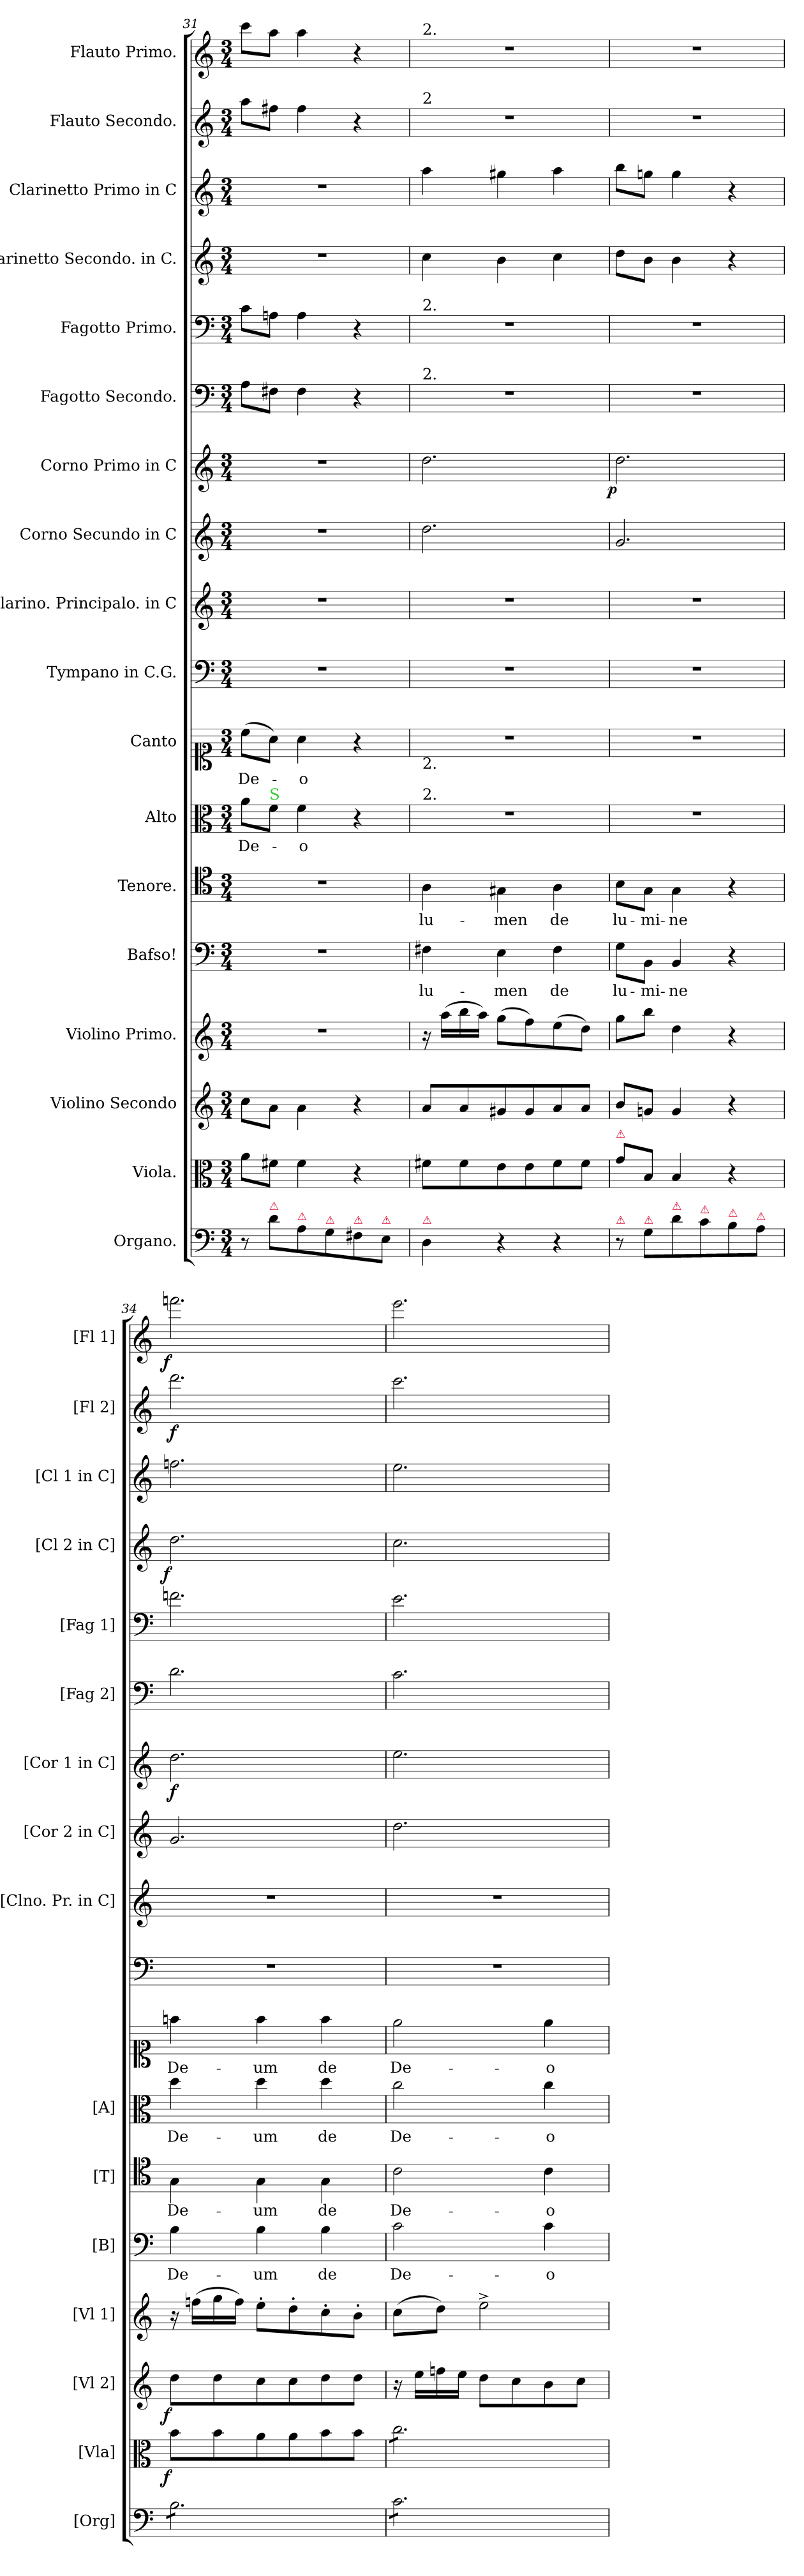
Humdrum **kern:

**kern	**dynam	**kern	**dynam	**kern	**dynam	**kern	**kern	**text	**kern	**text	**kern	**text	**kern	**text	**kern	**kern	**kern	**kern	**dynam	**kern	**kern	**kern	**dynam	**kern	**kern	**dynam	**kern	**dynam
*part18	*part18	*part17	*part17	*part16	*part16	*part15	*part14	*part14	*part13	*part13	*part12	*part12	*part11	*part11	*part10	*part9	*part8	*part7	*part7	*part6	*part5	*part4	*part4	*part3	*part2	*part2	*part1	*part1
*staff18	*staff18	*staff17	*staff17	*staff16	*staff16	*staff15	*staff14	*staff14	*staff13	*staff13	*staff12	*staff12	*staff11	*staff11	*staff10	*staff9	*staff8	*staff7	*staff7	*staff6	*staff5	*staff4	*staff4	*staff3	*staff2	*staff2	*staff1	*staff1
*I"Organo.	*	*I"Viola.	*	*I"Violino Secondo	*	*I"Violino Primo.	*I"Bafso!	*	*I"Tenore.	*	*I"Alto	*	*I"Canto	*	*I"Tympano in C.G.	*I"Clarino. Principalo. in C	*I"Corno Secundo in C	*I"Corno Primo in C	*	*I"Fagotto Secondo.	*I"Fagotto Primo.	*I"Clarinetto Secondo. in C.	*	*I"Clarinetto Primo in C	*I"Flauto Secondo.	*	*I"Flauto Primo.	*
*I'[Org]	*	*I'[Vla]	*	*I'[Vl 2]	*	*I'[Vl 1]	*I'[B]	*	*I'[T]	*	*I'[A]	*	*	*	*	*I'[Clno. Pr. in C]	*I'[Cor 2 in C]	*I'[Cor 1 in C]	*	*I'[Fag 2]	*I'[Fag 1]	*I'[Cl 2 in C]	*	*I'[Cl 1 in C]	*I'[Fl 2]	*	*I'[Fl 1]	*
*clefF4	*	*clefC3	*	*clefG2	*	*clefG2	*clefF4	*	*clefC4	*	*clefC3	*	*clefC1	*	*clefF4	*clefG2	*clefG2	*clefG2	*	*clefF4	*clefF4	*clefG2	*	*clefG2	*clefG2	*	*clefG2	*
*k[]	*	*k[]	*	*k[]	*	*k[]	*k[]	*	*k[]	*	*k[]	*	*k[]	*	*k[]	*k[]	*k[]	*k[]	*	*k[]	*k[]	*k[]	*	*k[]	*k[]	*	*k[]	*
*C:	*	*C:	*	*C:	*	*C:	*C:	*	*C:	*	*C:	*	*C:	*	*C:	*C:	*C:	*C:	*	*C:	*C:	*C:	*	*C:	*C:	*	*C:	*
*M3/4	*	*M3/4	*	*M3/4	*	*M3/4	*M3/4	*	*M3/4	*	*M3/4	*	*M3/4	*	*M3/4	*M3/4	*M3/4	*M3/4	*	*M3/4	*M3/4	*M3/4	*	*M3/4	*M3/4	*	*M3/4	*
=31	=31	=31	=31	=31	=31	=31	=31	=31	=31	=31	=31	=31	=31	=31	=31	=31	=31	=31	=31	=31	=31	=31	=31	=31	=31	=31	=31	=31
8r	.	8a\L	.	8cc\L	.	2.r	2.r	.	2.r	.	8a\L	De-	(>8cc\L	De-	2.r	2.r	2.r	2.r	.	8A\L	8c\L	2.r	.	2.r	8aa\L	.	8ccc\L	.
!	!	!	!	!	!	!	!	!	!	!	!LO:TX:a:color=limegreen:t=S	!	!	!	!	!	!	!	!	!	!	!	!	!	!	!	!	!
!LO:TX:a:color=crimson:t=⚠	!	!	!	!	!	!	!	!	!	!	!	!	!	!	!	!	!	!	!	!	!	!	!	!	!	!	!	!
!	!LO:DY:b	!	!	!	!	!	!	!	!	!	!	!	!	!	!	!	!	!	!	!	!	!	!	!	!	!	!	!
8d\L	pia	8f#X\J	.	8a\J	.	.	.	.	.	.	8f\J	.	8a\J)	.	.	.	.	.	.	8F#X\J	8An\J	.	.	.	8ff#X\J	.	8aa\J	.
!LO:TX:a:color=crimson:t=⚠	!	!	!	!	!	!	!	!	!	!	!	!	!	!	!	!	!	!	!	!	!	!	!	!	!	!	!	!
8A\	.	4f#\	.	4a\	.	.	.	.	.	.	4f\	-o	4a\	-o	.	.	.	.	.	4F#\	4A\	.	.	.	4ff#\	.	4aa\	.
!LO:TX:a:color=crimson:t=⚠	!	!	!	!	!	!	!	!	!	!	!	!	!	!	!	!	!	!	!	!	!	!	!	!	!	!	!	!
8G\	.	.	.	.	.	.	.	.	.	.	.	.	.	.	.	.	.	.	.	.	.	.	.	.	.	.	.	.
!LO:TX:a:color=crimson:t=⚠	!	!	!	!	!	!	!	!	!	!	!	!	!	!	!	!	!	!	!	!	!	!	!	!	!	!	!	!
8F#X\	.	4r	.	4r	.	.	.	.	.	.	4r	.	4r	.	.	.	.	.	.	4r	4r	.	.	.	4r	.	4r	.
!LO:TX:a:color=crimson:t=⚠	!	!	!	!	!	!	!	!	!	!	!	!	!	!	!	!	!	!	!	!	!	!	!	!	!	!	!	!
8E\J	.	.	.	.	.	.	.	.	.	.	.	.	.	.	.	.	.	.	.	.	.	.	.	.	.	.	.	.
=32	=32	=32	=32	=32	=32	=32	=32	=32	=32	=32	=32	=32	=32	=32	=32	=32	=32	=32	=32	=32	=32	=32	=32	=32	=32	=32	=32	=32
!	!	!	!	!	!	!	!	!	!	!	!	!	!	!	!	!	!	!	!	!	!	!	!	!	!	!	!LO:TX:a:t=2.	!
!	!	!	!	!	!	!	!	!	!	!	!	!	!	!	!	!	!	!	!	!	!	!	!	!	!LO:TX:a:t=2	!	!	!
!	!	!	!	!	!	!	!	!	!	!	!	!	!	!	!	!	!	!	!	!	!LO:TX:a:t=2.	!	!	!	!	!	!	!
!	!	!	!	!	!	!	!	!	!	!	!	!	!	!	!	!	!	!	!	!LO:TX:a:t=2.	!	!	!	!	!	!	!	!
!	!	!	!	!	!	!	!	!	!	!	!	!	!LO:TX:b:t=2.	!	!	!	!	!	!	!	!	!	!	!	!	!	!	!
!	!	!	!	!	!	!	!	!	!	!	!LO:TX:a:t=2.	!	!	!	!	!	!	!	!	!	!	!	!	!	!	!	!	!
!LO:TX:a:color=crimson:t=⚠	!	!	!	!	!	!	!	!	!	!	!	!	!	!	!	!	!	!	!	!	!	!	!	!	!	!	!	!
4D\	.	8f#X\L	.	8a/L	.	16r	4F#X\	lu-	4A\	lu-	2.r	.	2.r	.	2.r	2.r	2.dd\	2.dd\	.	2.r	2.r	4cc\	.	4aa\	2.r	.	2.r	.
.	.	.	.	.	.	(>16aa\LL	.	.	.	.	.	.	.	.	.	.	.	.	.	.	.	.	.	.	.	.	.	.
.	.	8f#\	.	8a/	.	16bb\	.	.	.	.	.	.	.	.	.	.	.	.	.	.	.	.	.	.	.	.	.	.
.	.	.	.	.	.	16aa\JJ)	.	.	.	.	.	.	.	.	.	.	.	.	.	.	.	.	.	.	.	.	.	.
4r	.	8e\	.	8g#X/	.	(>8gg\L	4E\	-men	4G#X\	-men	.	.	.	.	.	.	.	.	.	.	.	4b\	.	4gg#X\	.	.	.	.
.	.	8e\	.	8g#/	.	8ff\)	.	.	.	.	.	.	.	.	.	.	.	.	.	.	.	.	.	.	.	.	.	.
4r	.	8f#\	.	8a/	.	(>8ee\	4F#\	de	4A\	de	.	.	.	.	.	.	.	.	.	.	.	4cc\	.	4aa\	.	.	.	.
.	.	8f#\J	.	8a/J	.	8dd\J)	.	.	.	.	.	.	.	.	.	.	.	.	.	.	.	.	.	.	.	.	.	.
=33	=33	=33	=33	=33	=33	=33	=33	=33	=33	=33	=33	=33	=33	=33	=33	=33	=33	=33	=33	=33	=33	=33	=33	=33	=33	=33	=33	=33
!	!	!LO:TX:a:color=crimson:t=⚠	!	!	!	!	!	!	!	!	!	!	!	!	!	!	!	!	!	!	!	!	!	!	!	!	!	!
!LO:TX:a:color=crimson:t=⚠	!	!	!	!	!	!	!	!	!	!	!	!	!	!	!	!	!	!	!	!	!	!	!	!	!	!	!	!
!	!	!	!	!	!	!	!	!	!	!	!	!	!	!	!	!	!	!	!LO:DY:rj	!	!	!	!	!	!	!	!	!
8r	.	8g\L	.	8b/L	.	8gg\L	8G\L	lu-	8B\L	lu-	2.r	.	2.r	.	2.r	2.r	2.g/	2.dd\	p	2.r	2.r	8dd\L	.	8bb\L	2.r	.	2.r	.
!LO:TX:a:color=crimson:t=⚠	!	!	!	!	!	!	!	!	!	!	!	!	!	!	!	!	!	!	!	!	!	!	!	!	!	!	!	!
8G\L	.	8B/J	.	8gn/J	.	8bb\J	8BB\J	-mi-	8G\J	-mi-	.	.	.	.	.	.	.	.	.	.	.	8b\J	.	8ggn\J	.	.	.	.
!LO:TX:a:color=crimson:t=⚠	!	!	!	!	!	!	!	!	!	!	!	!	!	!	!	!	!	!	!	!	!	!	!	!	!	!	!	!
8d\	.	4B/	.	4g/	.	4dd\	4BB/	-ne	4G\	-ne	.	.	.	.	.	.	.	.	.	.	.	4b\	.	4gg\	.	.	.	.
!LO:TX:a:color=crimson:t=⚠	!	!	!	!	!	!	!	!	!	!	!	!	!	!	!	!	!	!	!	!	!	!	!	!	!	!	!	!
8c\	.	.	.	.	.	.	.	.	.	.	.	.	.	.	.	.	.	.	.	.	.	.	.	.	.	.	.	.
!LO:TX:a:color=crimson:t=⚠	!	!	!	!	!	!	!	!	!	!	!	!	!	!	!	!	!	!	!	!	!	!	!	!	!	!	!	!
8B\	.	4r	.	4r	.	4r	4r	.	4r	.	.	.	.	.	.	.	.	.	.	.	.	4r	.	4r	.	.	.	.
!LO:TX:a:color=crimson:t=⚠	!	!	!	!	!	!	!	!	!	!	!	!	!	!	!	!	!	!	!	!	!	!	!	!	!	!	!	!
8A\J	.	.	.	.	.	.	.	.	.	.	.	.	.	.	.	.	.	.	.	.	.	.	.	.	.	.	.	.
=34	=34	=34	=34	=34	=34	=34	=34	=34	=34	=34	=34	=34	=34	=34	=34	=34	=34	=34	=34	=34	=34	=34	=34	=34	=34	=34	=34	=34
!	!	!	!LO:DY:b:rj	!	!LO:DY:b:rj	!	!	!	!	!	!	!	!	!	!	!	!	!	!	!	!	!	!LO:DY:rj	!	!	!	!	!LO:DY:rj
*tremolo	*	*	*	*	*	*	*	*	*	*	*	*	*	*	*	*	*	*	*	*	*	*	*	*	*	*	*	*
8B\L	.	8b\L	f	8dd\L	f	16r	4B\	De-	4G\	De-	4dd\	De-	4ffn\	De-	2.r	2.r	2.g/	2.dd\	f	2.d\	2.fn\	2.dd\	f	2.ffn\	2.ddd\	f	2.fffn\	f
.	.	.	.	.	.	(>16ffn\LL	.	.	.	.	.	.	.	.	.	.	.	.	.	.	.	.	.	.	.	.	.	.
8B\	.	8b\	.	8dd\	.	16gg\	.	.	.	.	.	.	.	.	.	.	.	.	.	.	.	.	.	.	.	.	.	.
.	.	.	.	.	.	16ff\JJ)	.	.	.	.	.	.	.	.	.	.	.	.	.	.	.	.	.	.	.	.	.	.
8B\	.	8a\	.	8cc\	.	8ee'>\L	4B\	-um	4G\	-um	4dd\	-um	4ff\	-um	.	.	.	.	.	.	.	.	.	.	.	.	.	.
8B\	.	8a\	.	8cc\	.	8dd'>\	.	.	.	.	.	.	.	.	.	.	.	.	.	.	.	.	.	.	.	.	.	.
8B\	.	8b\	.	8dd\	.	8cc'>\	4B\	de	4G\	de	4dd\	de	4ff\	de	.	.	.	.	.	.	.	.	.	.	.	.	.	.
8B\J	.	8b\J	.	8dd\J	.	8b'>\J	.	.	.	.	.	.	.	.	.	.	.	.	.	.	.	.	.	.	.	.	.	.
=35	=35	=35	=35	=35	=35	=35	=35	=35	=35	=35	=35	=35	=35	=35	=35	=35	=35	=35	=35	=35	=35	=35	=35	=35	=35	=35	=35	=35
*	*	*tremolo	*	*	*	*	*	*	*	*	*	*	*	*	*	*	*	*	*	*	*	*	*	*	*	*	*	*
8c\L	.	8cc\L	.	16r	.	(>8cc\L	2c\	De-	2c\	De-	2cc\	De-	2ee\	De-	2.r	2.r	2.dd\	2.ee\	.	2.c\	2.e\	2.cc\	.	2.ee\	2.ccc\	.	2.eee\	.
.	.	.	.	16ee\LL	.	.	.	.	.	.	.	.	.	.	.	.	.	.	.	.	.	.	.	.	.	.	.	.
8c\	.	8cc\	.	16ffn\	.	8dd\J)	.	.	.	.	.	.	.	.	.	.	.	.	.	.	.	.	.	.	.	.	.	.
.	.	.	.	16ee\JJ	.	.	.	.	.	.	.	.	.	.	.	.	.	.	.	.	.	.	.	.	.	.	.	.
8c\	.	8cc\	.	8dd\L	.	2ee^>\	.	.	.	.	.	.	.	.	.	.	.	.	.	.	.	.	.	.	.	.	.	.
8c\	.	8cc\	.	8cc\	.	.	.	.	.	.	.	.	.	.	.	.	.	.	.	.	.	.	.	.	.	.	.	.
8c\	.	8cc\	.	8b\	.	.	4c\	-o	4c\	-o	4cc\	-o	4ee\	-o	.	.	.	.	.	.	.	.	.	.	.	.	.	.
8c\J	.	8cc\J	.	8cc\J	.	.	.	.	.	.	.	.	.	.	.	.	.	.	.	.	.	.	.	.	.	.	.	.
*	*	*Xtremolo	*	*	*	*	*	*	*	*	*	*	*	*	*	*	*	*	*	*	*	*	*	*	*	*	*	*
*Xtremolo	*	*	*	*	*	*	*	*	*	*	*	*	*	*	*	*	*	*	*	*	*	*	*	*	*	*	*	*
=	=	=	=	=	=	=	=	=	=	=	=	=	=	=	=	=	=	=	=	=	=	=	=	=	=	=	=	=
*-	*-	*-	*-	*-	*-	*-	*-	*-	*-	*-	*-	*-	*-	*-	*-	*-	*-	*-	*-	*-	*-	*-	*-	*-	*-	*-	*-	*-
